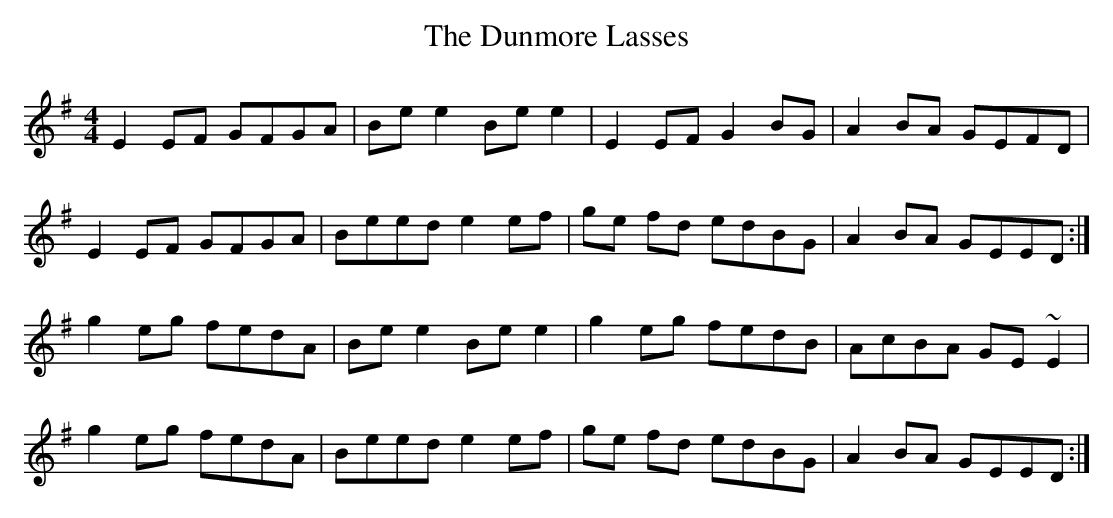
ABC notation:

X:1
T: The Dunmore Lasses
M: 4/4
L: 1/8
K: Emin
E2EF GFGA|Bee2 Bee2|E2EF G2BG|A2BA GEFD|
E2EF GFGA|Beed e2ef|ge fd edBG|A2 BA GEED:|
g2eg fedA|Bee2 Bee2|g2eg fedB|AcBA GE~E2|
g2eg fedA|Beed e2ef|ge fd edBG|A2 BA GEED:|
